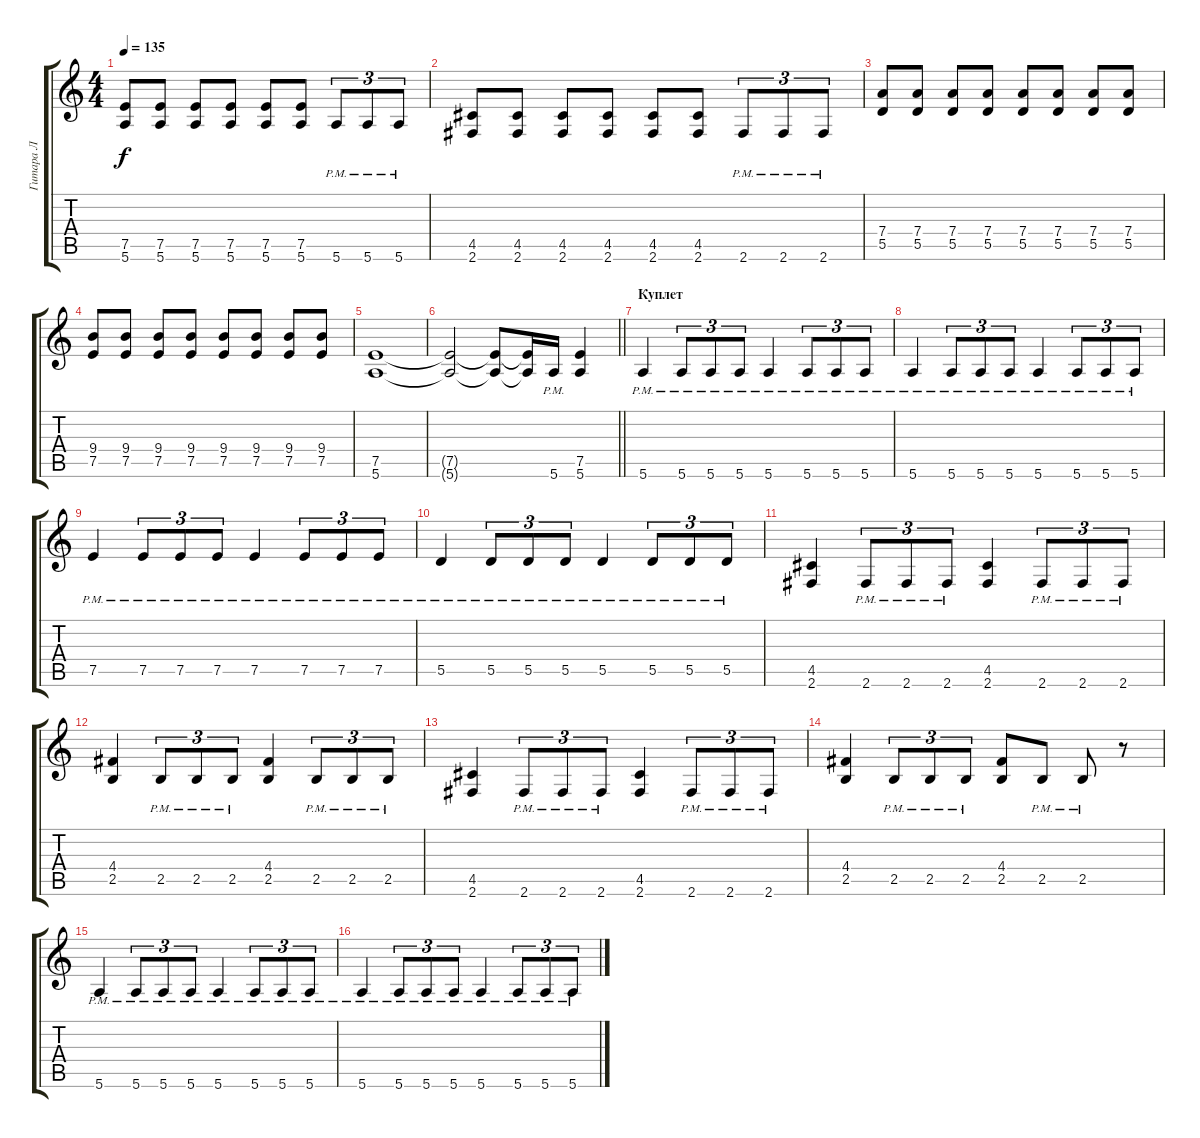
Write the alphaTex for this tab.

\track ("Гитара Л" "Гитара Л") {instrument distortionguitar}
\staff {score tabs}
\tuning (E4 B3 G3 D3 A2 E2) {hide}
\ts (4 4)
\tempo 135
\clef g2
\ks c
(7.5 5.6).8{dy f} (7.5 5.6).8 (7.5 5.6).8 (7.5 5.6).8 (7.5 5.6).8 (7.5 5.6).8 5.6{pm}.8{tu (3 2)} 5.6{pm}.8{tu (3 2)} 5.6{pm}.8{tu (3 2)} |
(4.5 2.6).8 (4.5 2.6).8 (4.5 2.6).8 (4.5 2.6).8 (4.5 2.6).8 (4.5 2.6).8 2.6{pm}.8{tu (3 2)} 2.6{pm}.8{tu (3 2)} 2.6{pm}.8{tu (3 2)} |
(7.4 5.5).8 (7.4 5.5).8 (7.4 5.5).8 (7.4 5.5).8 (7.4 5.5).8 (7.4 5.5).8 (7.4 5.5).8 (7.4 5.5).8 |
(9.4 7.5).8 (9.4 7.5).8 (9.4 7.5).8 (9.4 7.5).8 (9.4 7.5).8 (9.4 7.5).8 (9.4 7.5).8 (9.4 7.5).8 |
(7.5 5.6).1{volume 0} |
\barLineRight lightlight
(7.5{t} 5.6{t}).2 (7.5{t} 5.6{t}).8 (7.5{t} 5.6{t}).16 5.6{pm}.16{volume 13} (7.5 5.6).4 |
\section ("" "Куплет")
5.6{pm}.4 5.6{pm}.8{tu (3 2)} 5.6{pm}.8{tu (3 2)} 5.6{pm}.8{tu (3 2)} 5.6{pm}.4 5.6{pm}.8{tu (3 2)} 5.6{pm}.8{tu (3 2)} 5.6{pm}.8{tu (3 2)} |
5.6{pm}.4 5.6{pm}.8{tu (3 2)} 5.6{pm}.8{tu (3 2)} 5.6{pm}.8{tu (3 2)} 5.6{pm}.4 5.6{pm}.8{tu (3 2)} 5.6{pm}.8{tu (3 2)} 5.6{pm}.8{tu (3 2)} |
7.5{pm}.4 7.5{pm}.8{tu (3 2)} 7.5{pm}.8{tu (3 2)} 7.5{pm}.8{tu (3 2)} 7.5{pm}.4 7.5{pm}.8{tu (3 2)} 7.5{pm}.8{tu (3 2)} 7.5{pm}.8{tu (3 2)} |
5.5{pm}.4 5.5{pm}.8{tu (3 2)} 5.5{pm}.8{tu (3 2)} 5.5{pm}.8{tu (3 2)} 5.5{pm}.4 5.5{pm}.8{tu (3 2)} 5.5{pm}.8{tu (3 2)} 5.5{pm}.8{tu (3 2)} |
(4.5 2.6).4 2.6{pm}.8{tu (3 2)} 2.6{pm}.8{tu (3 2)} 2.6{pm}.8{tu (3 2)} (4.5 2.6).4 2.6{pm}.8{tu (3 2)} 2.6{pm}.8{tu (3 2)} 2.6{pm}.8{tu (3 2)} |
(4.4 2.5).4 2.5{pm}.8{tu (3 2)} 2.5{pm}.8{tu (3 2)} 2.5{pm}.8{tu (3 2)} (4.4 2.5).4 2.5{pm}.8{tu (3 2)} 2.5{pm}.8{tu (3 2)} 2.5{pm}.8{tu (3 2)} |
(4.5 2.6).4 2.6{pm}.8{tu (3 2)} 2.6{pm}.8{tu (3 2)} 2.6{pm}.8{tu (3 2)} (4.5 2.6).4 2.6{pm}.8{tu (3 2)} 2.6{pm}.8{tu (3 2)} 2.6{pm}.8{tu (3 2)} |
(4.4 2.5).4 2.5{pm}.8{tu (3 2)} 2.5{pm}.8{tu (3 2)} 2.5{pm}.8{tu (3 2)} (4.4 2.5).8 2.5{pm}.8 2.5{pm}.8 r.8 |
5.6{pm}.4 5.6{pm}.8{tu (3 2)} 5.6{pm}.8{tu (3 2)} 5.6{pm}.8{tu (3 2)} 5.6{pm}.4 5.6{pm}.8{tu (3 2)} 5.6{pm}.8{tu (3 2)} 5.6{pm}.8{tu (3 2)} |
5.6{pm}.4 5.6{pm}.8{tu (3 2)} 5.6{pm}.8{tu (3 2)} 5.6{pm}.8{tu (3 2)} 5.6{pm}.4 5.6{pm}.8{tu (3 2)} 5.6{pm}.8{tu (3 2)} 5.6{pm}.8{tu (3 2)}
